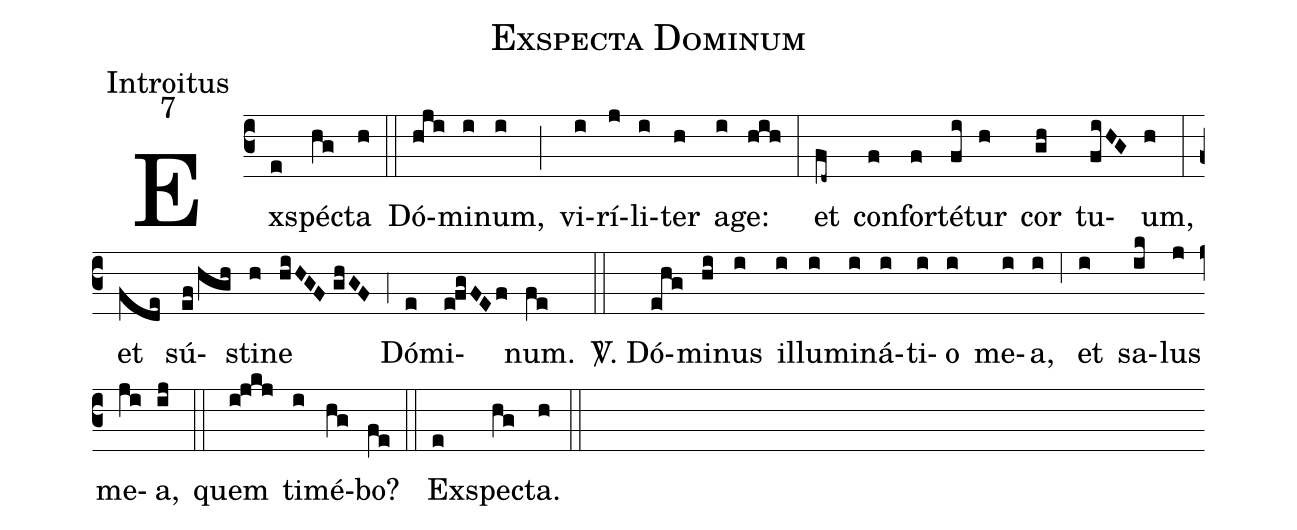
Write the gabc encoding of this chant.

name:Exspecta Dominum;
office-part:Introitus;
mode:7;
%%
(c3) Ex(e)spé(hg)cta(h) (::)
Dó(hji)mi(i)num,(i) (;) vi(i)rí(j)li(i)ter(h) a(i)ge:(hih) (:)
et(fd~) con(f)for(f)té(fi)tur(h) cor(gh) tu(fiHG)um,(h) (:)
et(fde) sú(ef/hgh)sti(h)ne(hiHGF//ghGF) (,4) Dó(e)mi(e!fgFEf)num.(fe) (::)

<sp>V/</sp>. Dó(ehg)mi(hi)nus(i) il(i)lu(i)mi(i)ná(i)ti(i)o(i) me(i)a,(i) (,6) et(i) sa(ik)lus(j) me(ji)a,(ij) (::)
quem(i!jkj) ti(i)mé(hg)bo?(fe) (::)
Ex(e)spe(hg)cta.(h) (::)
